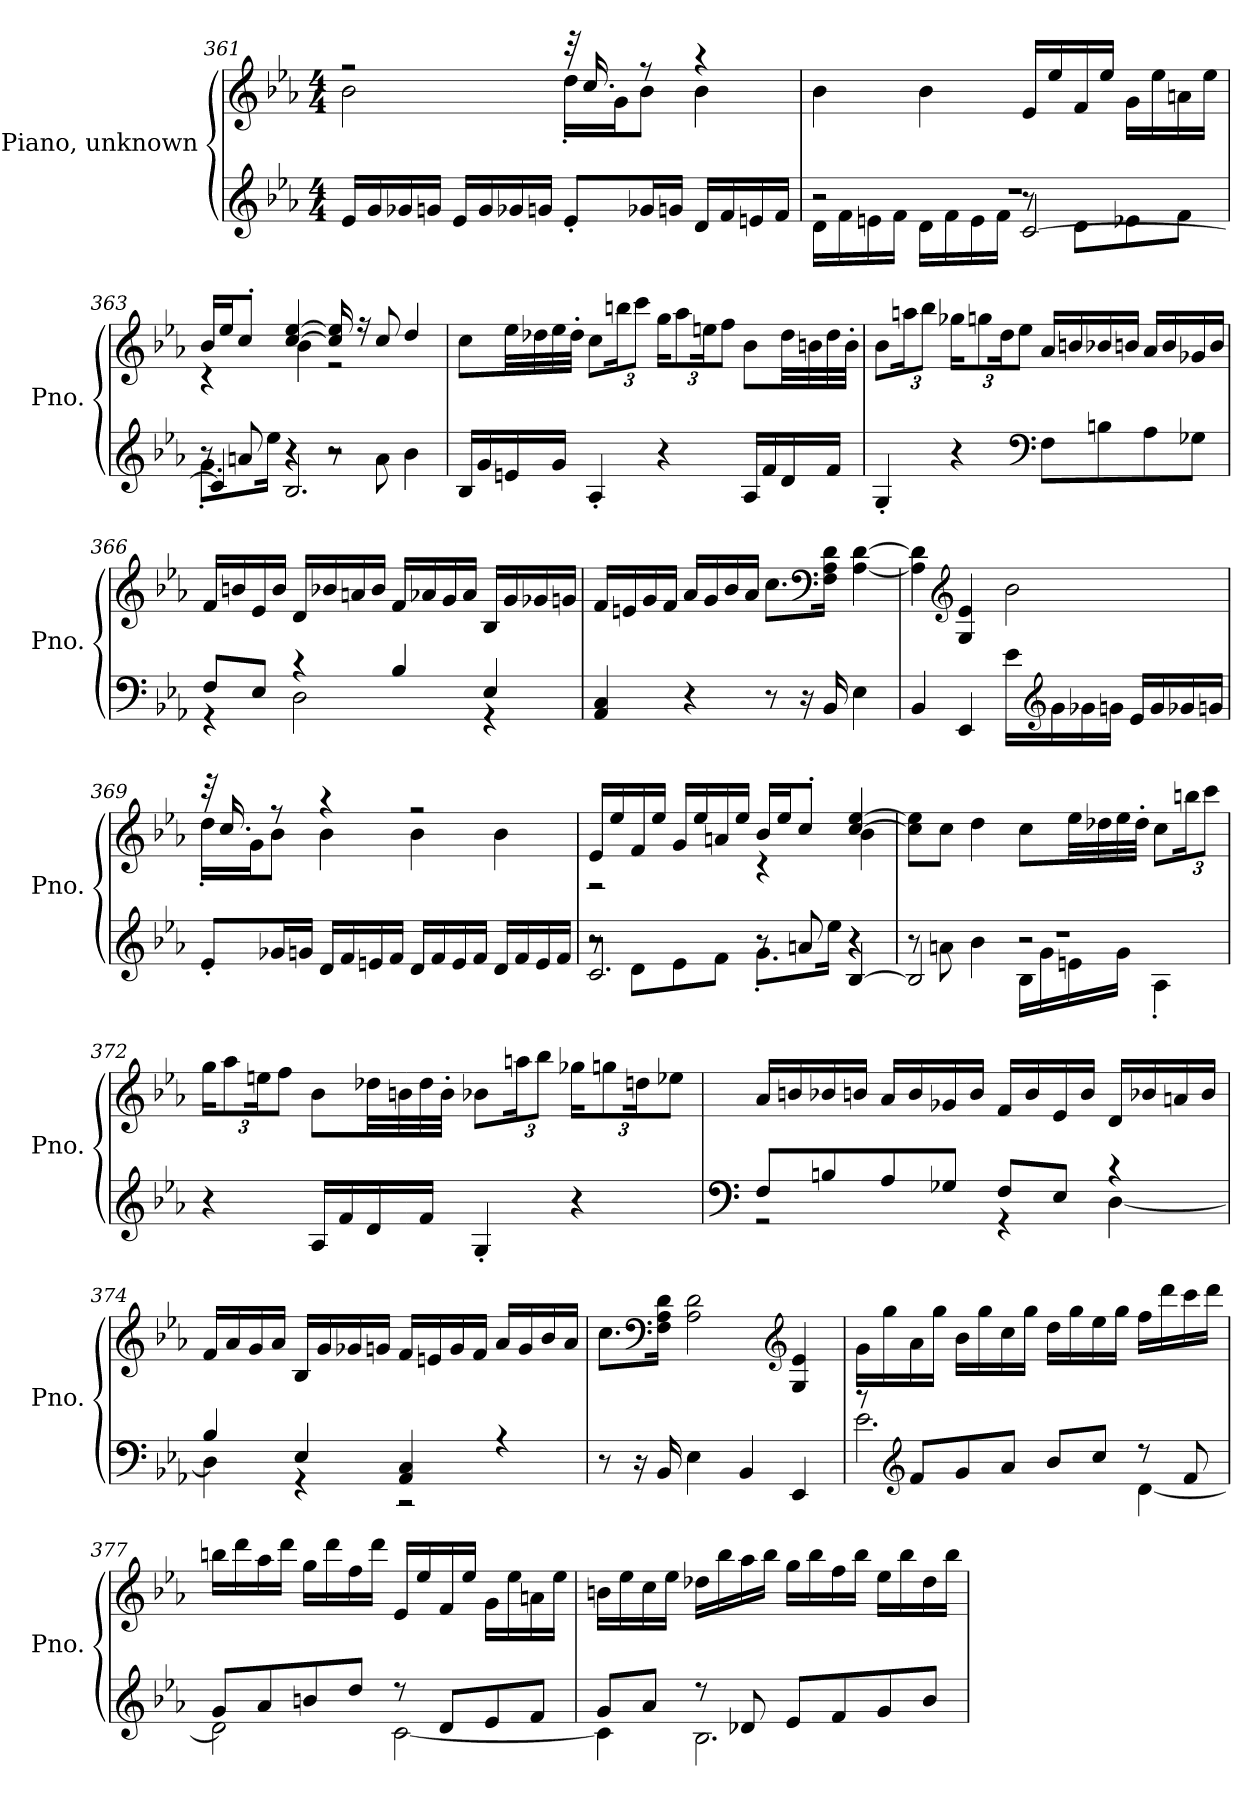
**kern	**kern
*part1	*part1
*staff2	*staff1
*I"Piano, unknown	*
*I'Pno.	*
!!LO:LB:g=z
*clefG2	*clefG2
*k[b-e-a-]	*k[b-e-a-]
*M4/4	*M4/4
=361	=361
*	*^
16e-/LL	2r	2b-\
16g/	.	.
16g-X/	.	.
16gn/JJ	.	.
16e-/LL	.	.
16g/	.	.
16g-X/	.	.
16gn/JJ	.	.
8e-'/L	32r	16dd'\LL
.	16.cc/	.
.	.	16g\J
16g-X/L	8r	8b-\J
16gn/JJ	.	.
16d/LL	4r	4b-\
16f/	.	.
16en/	.	.
16f/JJ	.	.
*	*v	*v
=362	=362
*^	*
*	*^	*
1r	16d\LL	2r	4b-\
.	16f\	.	.
.	16en\	.	.
.	16f\JJ	.	.
.	16d\LL	.	4b-\
.	16f\	.	.
.	16e\	.	.
.	16f\JJ	.	.
.	8r	[2c/	16e-/LL
.	.	.	16ee-/
.	8d\L	.	16f/
.	.	.	16ee-/JJ
.	8e-X\	.	16g\LL
.	.	.	16ee-\
.	8f\J	.	16an\
.	.	.	16ee-\JJ
!!LO:LB:g=z
=363	=363	=363	=363
*	*	*	*^
8r	8.g'\L	4c/]	16b-/LL	4r
.	.	.	16ee-/J	.
8an/	.	.	8cc'/J	.
.	16ee-\Jk	.	.	.
4r	4r	2.B-/	[4cc/ [4ee-/	4b-\
2r	8r	.	16cc/] 16ee-/]	2r
.	.	.	16r	.
.	8a\	.	8cc/	.
.	4b-\	.	4dd/	.
*v	*v	*v	*	*
*	*v	*v
=364	=364
16B-/LL	8cc\L
16g/	.
16en/	32ee-\LL
.	32dd-X\
16g/JJ	32ee-\
.	32dd-'\JJJ
4A-'/	8cc\L
*	*Xbrackettup
.	24bbn\K
.	12ccc\J
4r	24gg\KL
.	12aa-\
.	24een\K
.	12ff\J
16A-/LL	8b-\L
16f/	.
16d/	32dd-\LL
.	32bn\
16f/JJ	32dd-\
.	32b'\JJJ
!!LO:LB:g=z
=365	=365
4G'/	8b-\L
.	24aan\K
.	12bb-\J
4r	24gg-X\KL
.	12ggn\
.	24dd\K
.	12ee-\J
*clefF4	*
8F\L	16a-/LL
.	16bn/
8Bn\	16b-X/
.	16bn/JJ
8A-\	16a-/LL
.	16b/
8G-X\J	16g-X/
.	16b/JJ
=366	=366
*^	*
8F/L	4r	16f/LL
.	.	16bn/
8E-/J	.	16e-/
.	.	16b/JJ
4r	2D\	16d/LL
.	.	16b-X/
.	.	16an/
.	.	16b-/JJ
4B-/	.	16f/LL
.	.	16a-X/
.	.	16g/
.	.	16a-/JJ
4E-/	4r	16B-/LL
.	.	16g/
.	.	16g-X/
.	.	16gn/JJ
*v	*v	*
!!LO:LB:g=z
=367	=367
4AA-/ 4C/	16f/LL
.	16en/
.	16g/
.	16f/JJ
4r	16a-/LL
.	16g/
.	16b-/
.	16a-/JJ
8r	8.cc\L
16r	.
*	*clefF4
16BB-/	16F\ 16A-\ 16d\Jk
4E-\	[4A-\ [4d\
=368	=368
4BB-/	4A-\] 4d\]
*	*clefG2
4EE-/	4G/ 4e-/
16e-\LL	2b-\
*clefG2	*
16g\	.
16g-X\	.
16gn\JJ	.
16e-/LL	.
16g/	.
16g-X/	.
16gn/JJ	.
!!LO:LB:g=z
=369	=369
*	*^
8e-'/L	32r	16dd'\LL
.	16.cc/	.
.	.	16g\J
16g-X/L	8r	8b-\J
16gn/JJ	.	.
16d/LL	4r	4b-\
16f/	.	.
16en/	.	.
16f/JJ	.	.
16d/LL	2r	4b-\
16f/	.	.
16e/	.	.
16f/JJ	.	.
16d/LL	.	4b-\
16f/	.	.
16e/	.	.
16f/JJ	.	.
=370	=370	=370
*^	*	*
*	*^	*	*
2r	8r	2.c/	16e-/LL	2r
.	.	.	16ee-/	.
.	8d\L	.	16f/	.
.	.	.	16ee-/JJ	.
.	8e-\	.	16g/LL	.
.	.	.	16ee-/	.
.	8f\J	.	16an/	.
.	.	.	16ee-/JJ	.
8r	8.g'\L	.	16b-/LL	4r
.	.	.	16ee-/J	.
8an/	.	.	8cc'/J	.
.	16ee-\Jk	.	.	.
4r	4r	[4B-/	[4cc/ [4ee-/	4b-\
*	*	*	*v	*v
!!LO:PB:g=z
=371	=371	=371	=371
1r	8r	2B-/]	8cc\] 8ee-\]L
.	8an\	.	8cc\J
.	4b-\	.	4dd\
.	16B-\LL	2r	8cc\L
.	16g\	.	.
.	16en\	.	32ee-\LL
.	.	.	32dd-X\
.	16g\JJ	.	32ee-\
.	.	.	32dd-'\JJJ
.	4A-'\	.	8cc\L
.	.	.	24bbn\K
.	.	.	12ccc\J
*v	*v	*v	*
=372	=372
4r	24gg\KL
.	12aa-\
.	24een\K
.	12ff\J
16A-/LL	8b-\L
16f/	.
16d/	32dd-X\LL
.	32bn\
16f/JJ	32dd-\
.	32b'\JJJ
4G'/	8b-X\L
.	24aan\K
.	12bb-\J
4r	24gg-X\KL
.	12ggn\
.	24ddn\K
.	12ee-X\J
!!LO:LB:g=z
=373	=373
*clefF4	*
*^	*
8F/L	2r	16a-/LL
.	.	16bn/
8Bn/	.	16b-X/
.	.	16bn/JJ
8A-/	.	16a-/LL
.	.	16b/
8G-X/J	.	16g-X/
.	.	16b/JJ
8F/L	4r	16f/LL
.	.	16b/
8E-/J	.	16e-/
.	.	16b/JJ
4r	[4D\	16d/LL
.	.	16b-X/
.	.	16an/
.	.	16b-/JJ
=374	=374	=374
4B-/	4D\]	16f/LL
.	.	16a-/
.	.	16g/
.	.	16a-/JJ
4E-/	4r	16B-/LL
.	.	16g/
.	.	16g-X/
.	.	16gn/JJ
4AA-/ 4C/	2r	16f/LL
.	.	16en/
.	.	16g/
.	.	16f/JJ
4r	.	16a-/LL
.	.	16g/
.	.	16b-/
.	.	16a-/JJ
*v	*v	*
!!LO:LB:g=z
=375	=375
8r	8.cc\L
16r	.
*	*clefF4
16BB-/	16F\ 16A-\ 16d\Jk
4E-\	2A-\ 2d\
4BB-/	.
*	*clefG2
4EE-/	4G/ 4e-/
=376	=376
*^	*
8r	2.e-\	16g\LL
.	.	16gg\
*clefG2	*	*
8f/L	.	16a-\
.	.	16gg\JJ
8g/	.	16b-\LL
.	.	16gg\
8a-/J	.	16cc\
.	.	16gg\JJ
8b-/L	.	16dd\LL
.	.	16gg\
8cc/J	.	16ee-\
.	.	16gg\JJ
8r	[4d\	16ff\LL
.	.	16ddd\
8f/	.	16ccc\
.	.	16ddd\JJ
=377	=377	=377
8g/L	2d\]	16bbn\LL
.	.	16ddd\
8a-/	.	16aa-\
.	.	16ddd\JJ
8bn/	.	16gg\LL
.	.	16ddd\
8dd/J	.	16ff\
.	.	16ddd\JJ
8r	[2c\	16e-/LL
.	.	16ee-/
8d/L	.	16f/
.	.	16ee-/JJ
8e-/	.	16g\LL
.	.	16ee-\
8f/J	.	16an\
.	.	16ee-\JJ
!!LO:LB:g=z
=378	=378	=378
8g/L	4c\]	16bn\LL
.	.	16ee-\
8a-/J	.	16cc\
.	.	16ee-\JJ
8r	2.B-\	16dd-X\LL
.	.	16bb-\
8d-X/	.	16aa-\
.	.	16bb-\JJ
8e-/L	.	16gg\LL
.	.	16bb-\
8f/	.	16ff\
.	.	16bb-\JJ
8g/	.	16ee-\LL
.	.	16bb-\
8b-/J	.	16dd-\
.	.	16bb-\JJ
*v	*v	*
=	=
*-	*-
